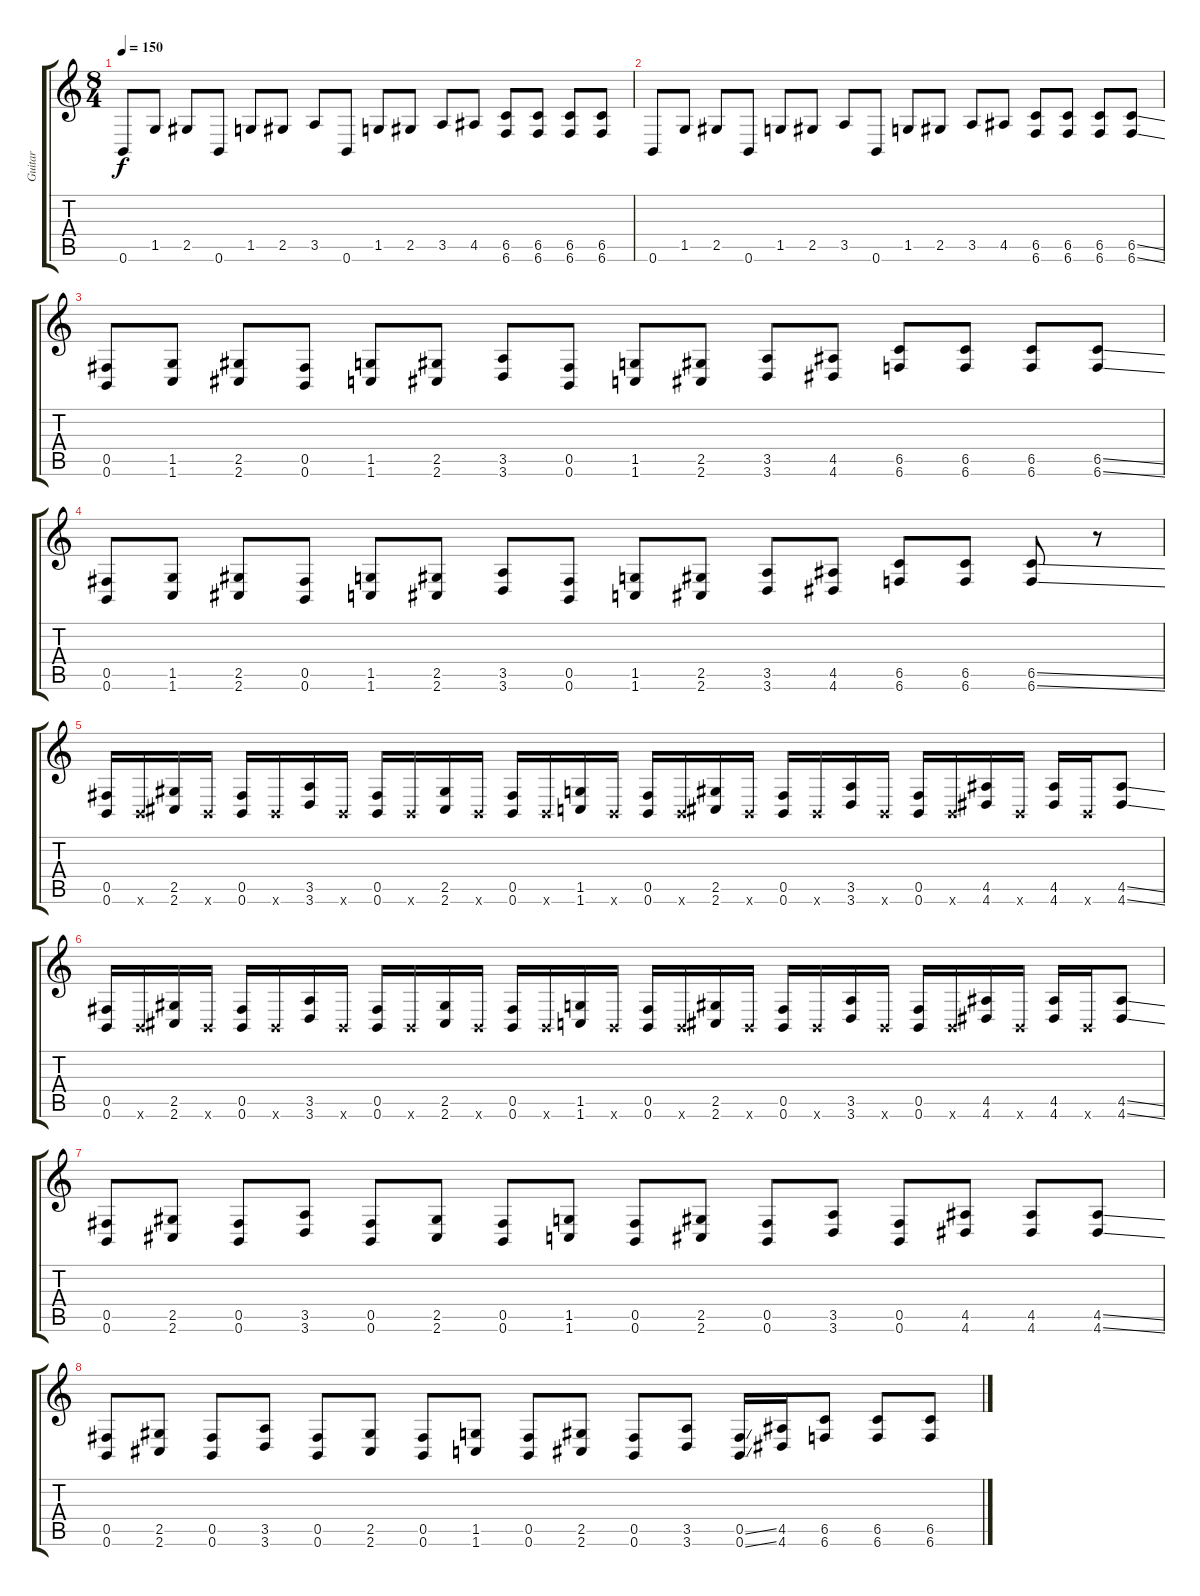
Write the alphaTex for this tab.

\track ("Guitar" "Guitar") {instrument distortionguitar}
\staff {score tabs}
\tuning (Db4 Ab3 E3 B2 Gb2 B1) {hide}
\ts (8 4)
\tempo 150
\clef g2
\ks c
0.6.8{dy f instrument distortionguitar} 1.5.8 2.5.8 0.6.8 1.5.8 2.5.8 3.5.8 0.6.8 1.5.8 2.5.8 3.5.8 4.5.8 (6.5 6.6).8 (6.5 6.6).8 (6.5 6.6).8 (6.5 6.6).8 |
0.6.8 1.5.8 2.5.8 0.6.8 1.5.8 2.5.8 3.5.8 0.6.8 1.5.8 2.5.8 3.5.8 4.5.8 (6.5 6.6).8 (6.5 6.6).8 (6.5 6.6).8 (6.5{ss} 6.6{ss}).8 |
(0.5 0.6).8 (1.5 1.6).8 (2.5 2.6).8 (0.5 0.6).8 (1.5 1.6).8 (2.5 2.6).8 (3.5 3.6).8 (0.5 0.6).8 (1.5 1.6).8 (2.5 2.6).8 (3.5 3.6).8 (4.5 4.6).8 (6.5 6.6).8 (6.5 6.6).8 (6.5 6.6).8 (6.5{ss} 6.6{ss}).8 |
(0.5 0.6).8 (1.5 1.6).8 (2.5 2.6).8 (0.5 0.6).8 (1.5 1.6).8 (2.5 2.6).8 (3.5 3.6).8 (0.5 0.6).8 (1.5 1.6).8 (2.5 2.6).8 (3.5 3.6).8 (4.5 4.6).8 (6.5 6.6).8 (6.5 6.6).8 (6.5{ss} 6.6{ss}).8 r.8 |
(0.5 0.6).16 0.6{x}.16 (2.5 2.6).16 0.6{x}.16 (0.5 0.6).16 0.6{x}.16 (3.5 3.6).16 0.6{x}.16 (0.5 0.6).16 0.6{x}.16 (2.5 2.6).16 0.6{x}.16 (0.5 0.6).16 0.6{x}.16 (1.5 1.6).16 0.6{x}.16 (0.5 0.6).16 0.6{x}.16 (2.5 2.6).16 0.6{x}.16 (0.5 0.6).16 0.6{x}.16 (3.5 3.6).16 0.6{x}.16 (0.5 0.6).16 0.6{x}.16 (4.5 4.6).16 0.6{x}.16 (4.5 4.6).16 0.6{x}.16 (4.5{ss} 4.6{ss}).8 |
(0.5 0.6).16 0.6{x}.16 (2.5 2.6).16 0.6{x}.16 (0.5 0.6).16 0.6{x}.16 (3.5 3.6).16 0.6{x}.16 (0.5 0.6).16 0.6{x}.16 (2.5 2.6).16 0.6{x}.16 (0.5 0.6).16 0.6{x}.16 (1.5 1.6).16 0.6{x}.16 (0.5 0.6).16 0.6{x}.16 (2.5 2.6).16 0.6{x}.16 (0.5 0.6).16 0.6{x}.16 (3.5 3.6).16 0.6{x}.16 (0.5 0.6).16 0.6{x}.16 (4.5 4.6).16 0.6{x}.16 (4.5 4.6).16 0.6{x}.16 (4.5{ss} 4.6{ss}).8 |
(0.5 0.6).8 (2.5 2.6).8 (0.5 0.6).8 (3.5 3.6).8 (0.5 0.6).8 (2.5 2.6).8 (0.5 0.6).8 (1.5 1.6).8 (0.5 0.6).8 (2.5 2.6).8 (0.5 0.6).8 (3.5 3.6).8 (0.5 0.6).8 (4.5 4.6).8 (4.5 4.6).8 (4.5{ss} 4.6{ss}).8 |
(0.5 0.6).8 (2.5 2.6).8 (0.5 0.6).8 (3.5 3.6).8 (0.5 0.6).8 (2.5 2.6).8 (0.5 0.6).8 (1.5 1.6).8 (0.5 0.6).8 (2.5 2.6).8 (0.5 0.6).8 (3.5 3.6).8 (0.5{ss} 0.6{ss}).16 (4.5 4.6).16 (6.5 6.6).8 (6.5 6.6).8 (6.5 6.6).8
